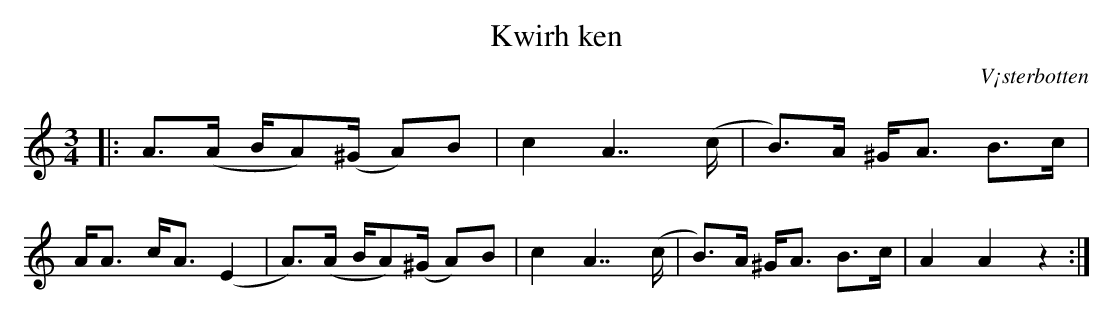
X:1
T:Kwirh ken
O:V¡sterbotten
M:3/4
L:1/8
K:Am
|: A>(A B/A)(^G/ A)B | c2 A7/(c/ | B)>A ^G<A B>c | A<A c<A (E2 | A)>(A B/A)(^G/ A)B | c2 A7/(c/ | B)>A ^G<A B>c | A2 A2 z2 :|
